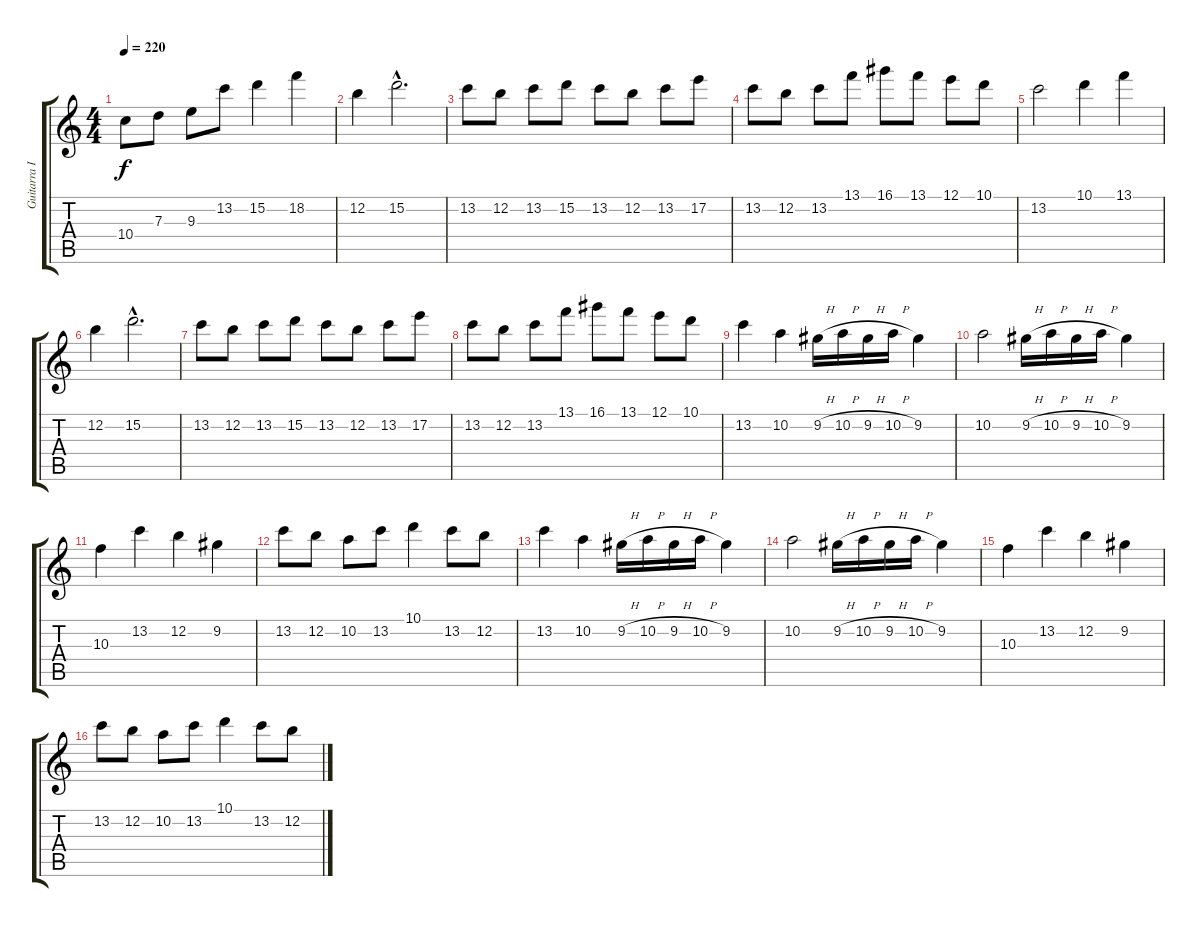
\track ("Guitarra II (Lead y Solos)" "Guitarra I") {instrument overdrivenguitar}
\staff {score tabs}
\tuning (E4 B3 G3 D3 A2 E2) {hide}
\ts (4 4)
\tempo 220
\clef g2
\ks c
10.4.8{dy f} 7.3.8 9.3.8 13.2.8 15.2.4 18.2.4 |
12.2.4 15.2{hac}.2{d} |
13.2.8 12.2.8 13.2.8 15.2.8 13.2.8 12.2.8 13.2.8 17.2.8 |
13.2.8 12.2.8 13.2.8 13.1.8 16.1.8 13.1.8 12.1.8 10.1.8 |
13.2.2 10.1.4 13.1.4 |
12.2.4 15.2{hac}.2{d} |
13.2.8 12.2.8 13.2.8 15.2.8 13.2.8 12.2.8 13.2.8 17.2.8 |
13.2.8 12.2.8 13.2.8 13.1.8 16.1.8 13.1.8 12.1.8 10.1.8 |
13.2.4 10.2.4 9.2{h}.16 10.2{h}.16 9.2{h}.16 10.2{h}.16 9.2.4 |
10.2.2 9.2{h}.16 10.2{h}.16 9.2{h}.16 10.2{h}.16 9.2.4 |
10.3.4 13.2.4 12.2.4 9.2.4 |
13.2.8 12.2.8 10.2.8 13.2.8 10.1.4 13.2.8 12.2.8 |
13.2.4 10.2.4 9.2{h}.16 10.2{h}.16 9.2{h}.16 10.2{h}.16 9.2.4 |
10.2.2 9.2{h}.16 10.2{h}.16 9.2{h}.16 10.2{h}.16 9.2.4 |
10.3.4 13.2.4 12.2.4 9.2.4 |
13.2.8 12.2.8 10.2.8 13.2.8 10.1.4 13.2.8 12.2.8
